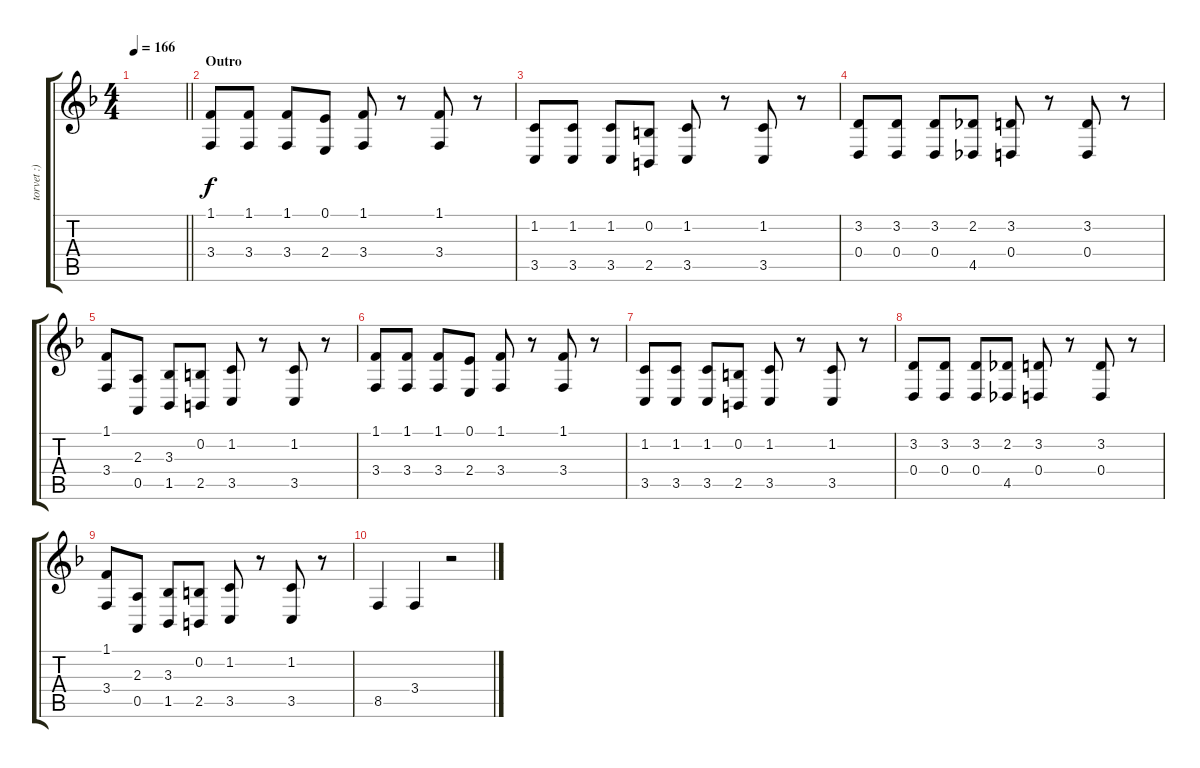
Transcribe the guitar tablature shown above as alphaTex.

\track ("torvet :)" "torvet :)") {instrument altosax}
\staff {score tabs}
\tuning (E4 B3 G3 D3 A2 E2) {hide}
\ts (4 4)
\tempo 166
\clef g2
\barLineRight lightlight
\ks f
|
\section ("" "Outro")
(1.1 3.4).8 (1.1 3.4).8 (1.1 3.4).8 (0.1 2.4).8 (1.1 3.4).8 r.8 (1.1 3.4).8 r.8 |
(1.2 3.5).8 (1.2 3.5).8 (1.2 3.5).8 (0.2 2.5).8 (1.2 3.5).8 r.8 (1.2 3.5).8 r.8 |
(3.2 0.4).8 (3.2 0.4).8 (3.2 0.4).8 (2.2 4.5).8 (3.2 0.4).8 r.8 (3.2 0.4).8 r.8 |
(1.1 3.4).8 (2.3 0.5).8 (3.3 1.5).8 (0.2 2.5).8 (1.2 3.5).8 r.8 (1.2 3.5).8 r.8 |
(1.1 3.4).8 (1.1 3.4).8 (1.1 3.4).8 (0.1 2.4).8 (1.1 3.4).8 r.8 (1.1 3.4).8 r.8 |
(1.2 3.5).8 (1.2 3.5).8 (1.2 3.5).8 (0.2 2.5).8 (1.2 3.5).8 r.8 (1.2 3.5).8 r.8 |
(3.2 0.4).8 (3.2 0.4).8 (3.2 0.4).8 (2.2 4.5).8 (3.2 0.4).8 r.8 (3.2 0.4).8 r.8 |
(1.1 3.4).8 (2.3 0.5).8 (3.3 1.5).8 (0.2 2.5).8 (1.2 3.5).8 r.8 (1.2 3.5).8 r.8 |
8.5.4 3.4.4 r.2
